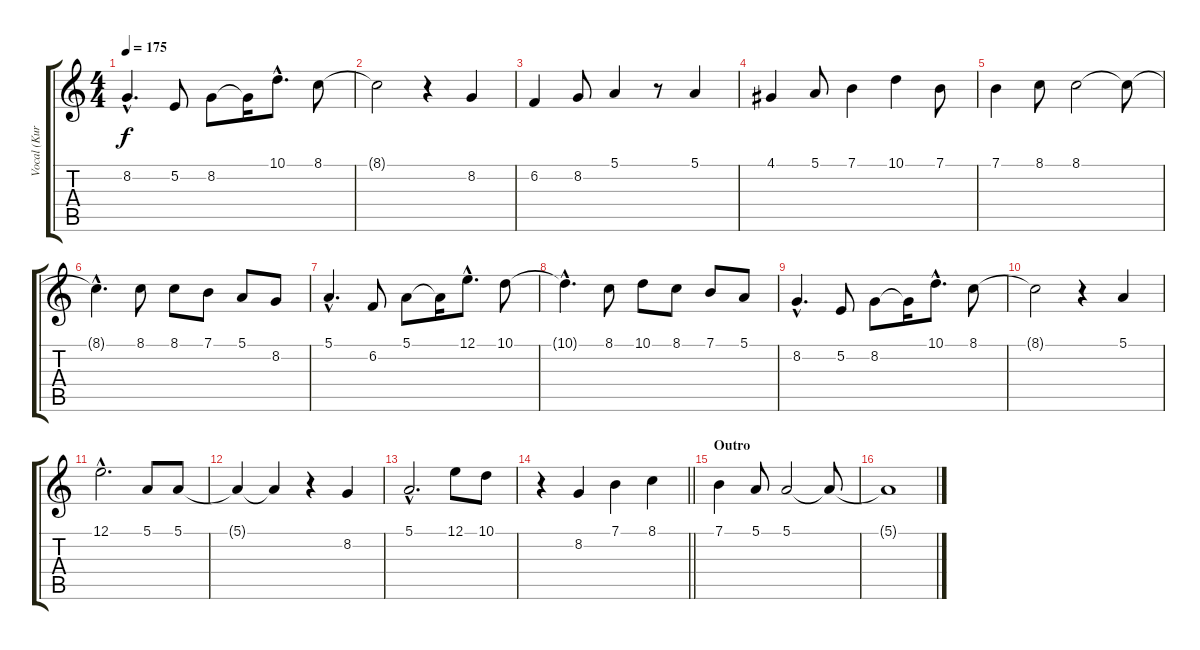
\track ("Vocal (Kuroneko)" "Vocal (Kur") {instrument viola}
\staff {score tabs}
\tuning (E4 B3 G3 D3 A2 E2) {hide}
\ts (4 4)
\tempo 175
\clef g2
\ks c
8.2{hac}.4{d dy f} 5.2.8 8.2.8 8.2{t}.16 10.1{hac}.8{d} 8.1.8 |
8.1{t}.2 r.4 8.2.4 |
6.2.4 8.2.8 5.1.4 r.8 5.1.4 |
4.1.4 5.1.8 7.1.4 10.1.4 7.1.8 |
7.1.4 8.1.8 8.1.2 8.1{t}.8 |
8.1{hac t}.4{d} 8.1.8 8.1.8 7.1.8 5.1.8 8.2.8 |
5.1{hac}.4{d} 6.2.8 5.1.8 5.1{t}.16 12.1{hac}.8{d} 10.1.8 |
10.1{hac t}.4{d} 8.1.8 10.1.8 8.1.8 7.1.8 5.1.8 |
8.2{hac}.4{d} 5.2.8 8.2.8 8.2{t}.16 10.1{hac}.8{d} 8.1.8 |
8.1{t}.2 r.4 5.1.4 |
12.1{hac}.2{d} 5.1.8 5.1.8 |
5.1{t}.4 5.1{t}.4 r.4 8.2.4 |
5.1{hac}.2{d} 12.1.8 10.1.8 |
\barLineRight lightlight
r.4 8.2.4 7.1.4 8.1.4 |
\section ("" "Outro")
7.1.4 5.1.8 5.1.2 5.1{t}.8 |
5.1{t}.1
